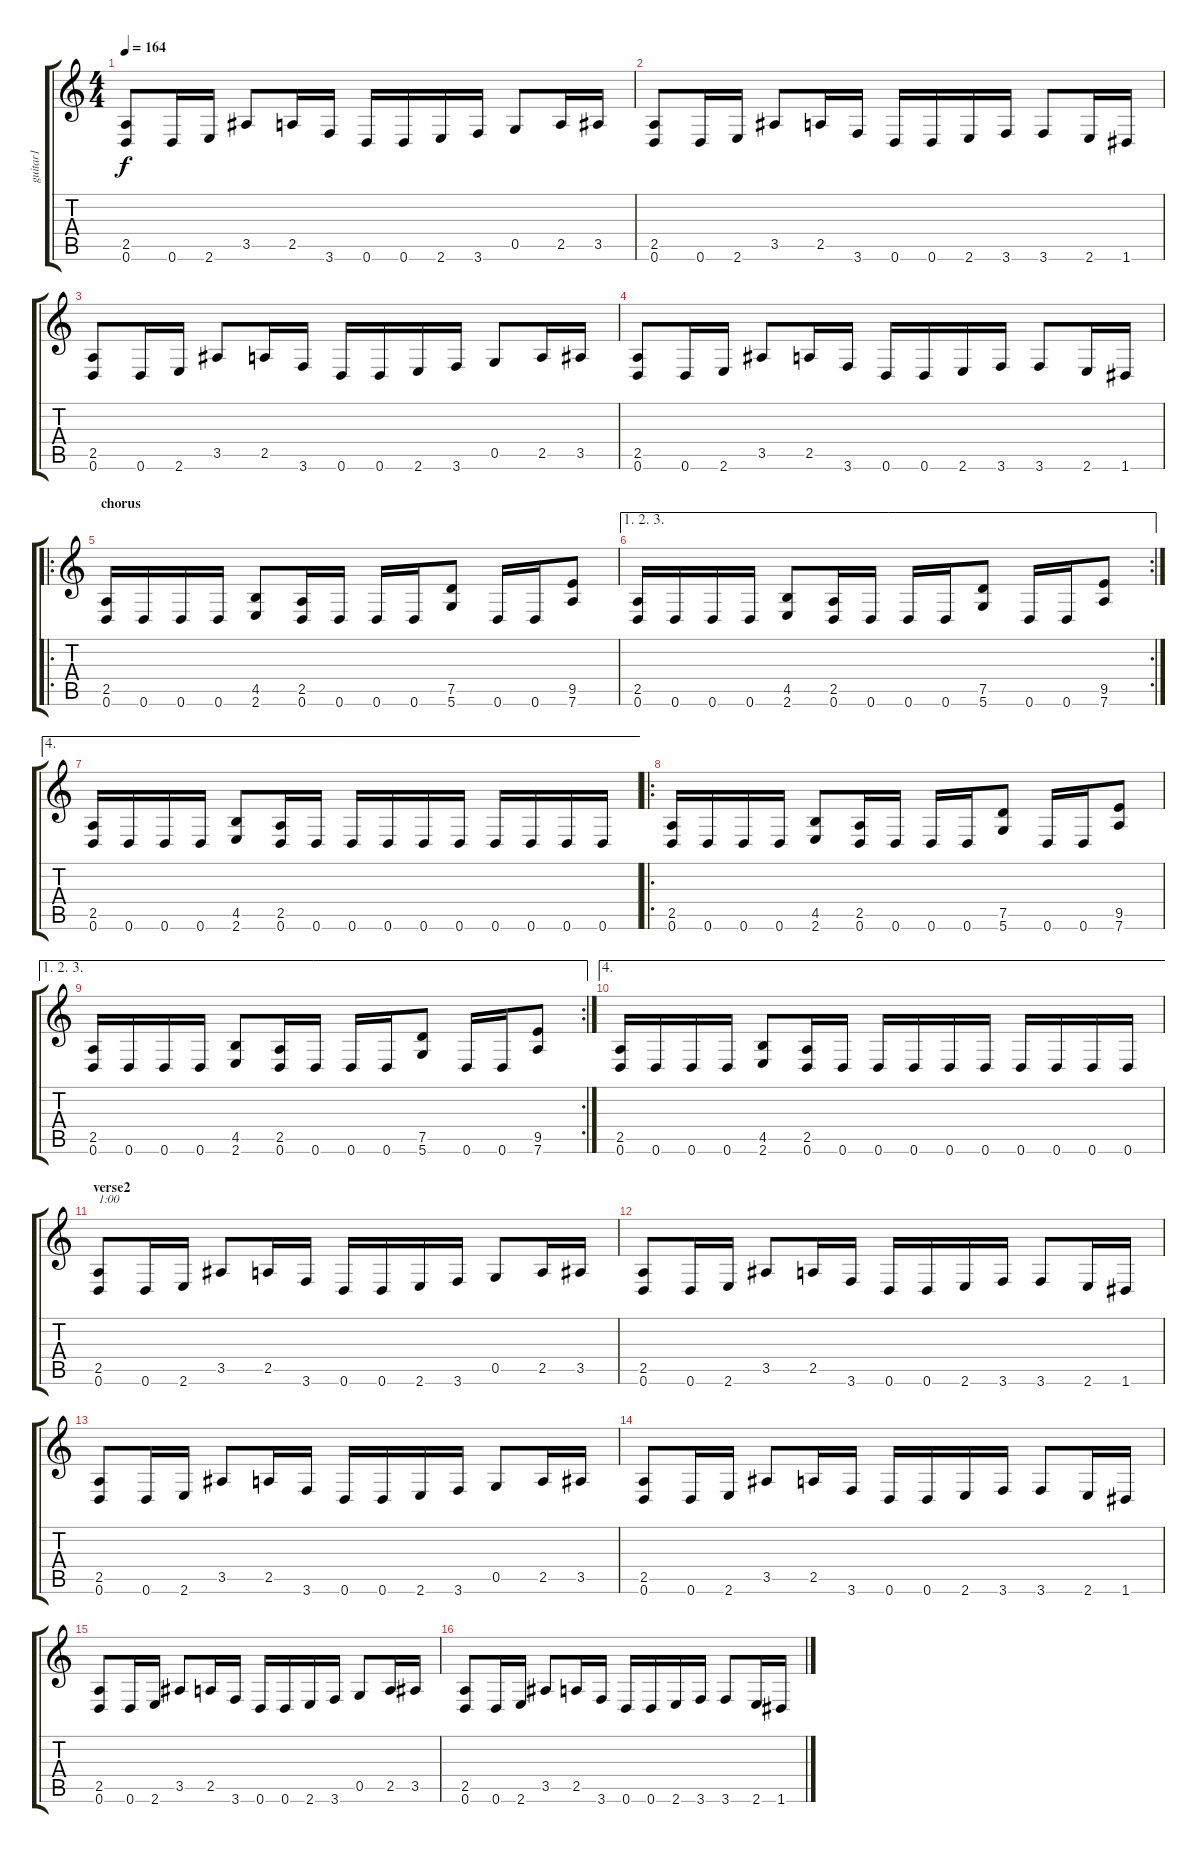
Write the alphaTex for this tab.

\track ("guitar1" "guitar1") {instrument distortionguitar}
\staff {score tabs}
\tuning (D4 A3 F3 C3 G2 D2) {hide}
\ts (4 4)
\tempo 164
\clef g2
\ks c
(2.5 0.6).8{dy f} 0.6.16 2.6.16 3.5.8 2.5.16 3.6.16 0.6.16 0.6.16 2.6.16 3.6.16 0.5.8 2.5.16 3.5.16 |
(2.5 0.6).8 0.6.16 2.6.16 3.5.8 2.5.16 3.6.16 0.6.16 0.6.16 2.6.16 3.6.16 3.6.8 2.6.16 1.6.16 |
(2.5 0.6).8 0.6.16 2.6.16 3.5.8 2.5.16 3.6.16 0.6.16 0.6.16 2.6.16 3.6.16 0.5.8 2.5.16 3.5.16 |
(2.5 0.6).8 0.6.16 2.6.16 3.5.8 2.5.16 3.6.16 0.6.16 0.6.16 2.6.16 3.6.16 3.6.8 2.6.16 1.6.16 |
\ro
\section ("" "chorus")
(2.5 0.6).16 0.6.16 0.6.16 0.6.16 (4.5 2.6).8 (2.5 0.6).16 0.6.16 0.6.16 0.6.16 (7.5 5.6).8 0.6.16 0.6.16 (9.5 7.6).8 |
\ae (1 2 3)
\rc 2
(2.5 0.6).16 0.6.16 0.6.16 0.6.16 (4.5 2.6).8 (2.5 0.6).16 0.6.16 0.6.16 0.6.16 (7.5 5.6).8 0.6.16 0.6.16 (9.5 7.6).8 |
\ae 4
(2.5 0.6).16 0.6.16 0.6.16 0.6.16 (4.5 2.6).8 (2.5 0.6).16 0.6.16 0.6.16 0.6.16 0.6.16 0.6.16 0.6.16 0.6.16 0.6.16 0.6.16 |
\ro
(2.5 0.6).16 0.6.16 0.6.16 0.6.16 (4.5 2.6).8 (2.5 0.6).16 0.6.16 0.6.16 0.6.16 (7.5 5.6).8 0.6.16 0.6.16 (9.5 7.6).8 |
\ae (1 2 3)
\rc 2
(2.5 0.6).16 0.6.16 0.6.16 0.6.16 (4.5 2.6).8 (2.5 0.6).16 0.6.16 0.6.16 0.6.16 (7.5 5.6).8 0.6.16 0.6.16 (9.5 7.6).8 |
\ae 4
(2.5 0.6).16 0.6.16 0.6.16 0.6.16 (4.5 2.6).8 (2.5 0.6).16 0.6.16 0.6.16 0.6.16 0.6.16 0.6.16 0.6.16 0.6.16 0.6.16 0.6.16 |
\section ("" "verse2")
(2.5 0.6).8{txt "1:00"} 0.6.16 2.6.16 3.5.8 2.5.16 3.6.16 0.6.16 0.6.16 2.6.16 3.6.16 0.5.8 2.5.16 3.5.16 |
(2.5 0.6).8 0.6.16 2.6.16 3.5.8 2.5.16 3.6.16 0.6.16 0.6.16 2.6.16 3.6.16 3.6.8 2.6.16 1.6.16 |
(2.5 0.6).8 0.6.16 2.6.16 3.5.8 2.5.16 3.6.16 0.6.16 0.6.16 2.6.16 3.6.16 0.5.8 2.5.16 3.5.16 |
(2.5 0.6).8 0.6.16 2.6.16 3.5.8 2.5.16 3.6.16 0.6.16 0.6.16 2.6.16 3.6.16 3.6.8 2.6.16 1.6.16 |
(2.5 0.6).8 0.6.16 2.6.16 3.5.8 2.5.16 3.6.16 0.6.16 0.6.16 2.6.16 3.6.16 0.5.8 2.5.16 3.5.16 |
(2.5 0.6).8 0.6.16 2.6.16 3.5.8 2.5.16 3.6.16 0.6.16 0.6.16 2.6.16 3.6.16 3.6.8 2.6.16 1.6.16
